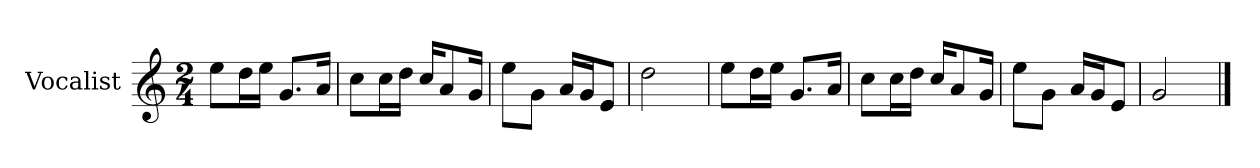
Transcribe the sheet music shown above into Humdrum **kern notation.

**kern
*part1
*staff1
*I"Vocalist
*k[]
*C:
*M2/4
=
8eeL
16ddL
16eeJJ
8.gL
16aJk
=1
8ccL
16ccL
16ddJJ
16ccKL
8a
16gJk
=2
8eeL
8gJ
16aLL
16gJ
8eJ
=3
2dd
=4
8eeL
16ddL
16eeJJ
8.gL
16aJk
=5
8ccL
16ccL
16ddJJ
16ccKL
8a
16gJk
=6
8eeL
8gJ
16aLL
16gJ
8eJ
=7
2g
==
*-
